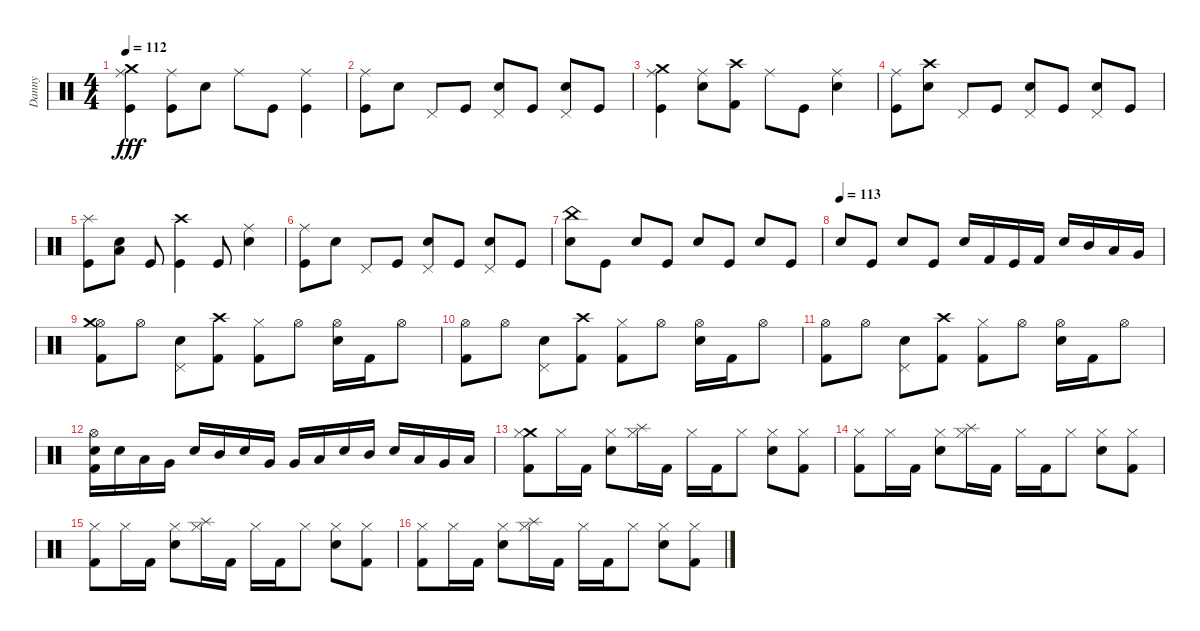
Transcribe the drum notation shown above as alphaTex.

\track ("Danny" "Danny") {instrument percussion}
\staff {score}
\articulation defaults
\ts (4 4)
\tempo 112
\clef neutral
\ks c
("Ride (middle)" "Crash medium (hit)" "Kick (hit)").4{dy fff} ("Ride (middle)" "Kick (hit)").8 "Snare (hit) 2".8 "Ride (middle)".8 "Kick (hit)".8 ("Ride (middle)" "Kick (hit)").4 |
("Ride (middle)" "Kick (hit)").8 "Snare (hit) 2".8 "Pedal Hi-Hat (hit)".8 "Kick (hit)".8 ("Pedal Hi-Hat (hit)" "Snare (hit) 2").8 "Kick (hit)".8 ("Pedal Hi-Hat (hit)" "Snare (hit) 2").8 "Kick (hit)".8 |
("Ride (middle)" "Crash medium (hit)" "Kick (hit)").4 ("Ride (middle)" "Snare (hit) 2").8 ("Crash high (hit)" "Kick (hit) 2").8 "Ride (middle)".8 "Kick (hit)".8 ("Ride (middle)" "Snare (hit) 2").4 |
("Ride (middle)" "Kick (hit)").8 ("Crash high (hit)" "Snare (hit) 2").8 "Pedal Hi-Hat (hit)".8 "Kick (hit)".8 ("Pedal Hi-Hat (hit)" "Snare (hit) 2").8 "Kick (hit)".8 ("Pedal Hi-Hat (hit)" "Snare (hit) 2").8 "Kick (hit)".8 |
("Splash (hit)" "Kick (hit)").8 ("Low Tom (hit)" "Snare (hit) 2").8 "Kick (hit)".8 ("Kick (hit)" "Crash high (hit)").4 "Kick (hit)".8 ("Ride (middle)" "Snare (hit) 2").4 |
("Ride (middle)" "Kick (hit)").8 "Snare (hit) 2".8 "Pedal Hi-Hat (hit)".8 "Kick (hit)".8 ("Pedal Hi-Hat (hit)" "Snare (hit) 2").8 "Kick (hit)".8 ("Pedal Hi-Hat (hit)" "Snare (hit) 2").8 "Kick (hit)".8 |
("Snare (hit) 2" "China (hit)").8 "Kick (hit)".8 "Snare (hit) 2".8 "Kick (hit)".8 "Snare (hit) 2".8 "Kick (hit)".8 "Snare (hit) 2".8 "Kick (hit)".8 |
\tempo (113)
"Snare (hit) 2".8 "Kick (hit)".8 "Snare (hit) 2".8 "Kick (hit)".8 "Snare (hit) 2".16 "Kick (hit) 2".16 "Kick (hit)".16 "Kick (hit) 2".16 "Snare (hit) 2".16 "Mid Tom (hit)".16 "Low Tom (hit)".16 "Very Low Tom (hit)".16 |
("Kick (hit) 2" "Hi-Hat (open)" "Crash medium (hit)").8 "Hi-Hat (open)".8 ("Snare (hit) 2" "Pedal Hi-Hat (hit)").8 ("Kick (hit) 2" "Crash high (hit)").8 ("Kick (hit) 2" "Hi-Hat (closed)").8 "Hi-Hat (open)".8 ("Snare (hit) 2" "Hi-Hat (open)").16 "Kick (hit) 2".16 "Hi-Hat (open)".8 |
("Kick (hit) 2" "Hi-Hat (open)").8 "Hi-Hat (open)".8 ("Snare (hit) 2" "Pedal Hi-Hat (hit)").8 ("Kick (hit) 2" "Crash high (hit)").8 ("Kick (hit) 2" "Hi-Hat (closed)").8 "Hi-Hat (open)".8 ("Snare (hit) 2" "Hi-Hat (open)").16 "Kick (hit) 2".16 "Hi-Hat (open)".8 |
("Kick (hit) 2" "Hi-Hat (open)").8 "Hi-Hat (open)".8 ("Snare (hit) 2" "Pedal Hi-Hat (hit)").8 ("Kick (hit) 2" "Crash high (hit)").8 ("Kick (hit) 2" "Hi-Hat (closed)").8 "Hi-Hat (open)".8 ("Snare (hit) 2" "Hi-Hat (open)").16 "Kick (hit) 2".16 "Hi-Hat (open)".8 |
("Kick (hit) 2" "Hi-Hat (open)" "Snare (hit) 2").16 "Snare (hit) 2".16 "Low Tom (hit)".16 "Very Low Tom (hit)".16 "Snare (hit) 2".16 "Mid Tom (hit)".16 "Snare (hit) 2".16 "Very Low Tom (hit)".16 "Very Low Tom (hit)".16 "Low Floor Tom (hit)".16 "Snare (hit) 2".16 "Mid Tom (hit)".16 "Snare (hit) 2".16 "Low Tom (hit)".16 "Very Low Tom (hit)".16 "Low Floor Tom (hit)".16 |
("Crash medium (hit)" "Kick (hit) 2" "Hi-Hat (closed)").8 "Hi-Hat (closed)".16 "Kick (hit) 2".16 ("Snare (hit) 2" "Hi-Hat (closed)").8 ("Splash (hit)" "Hi-Hat (closed)").16 "Kick (hit) 2".16 "Hi-Hat (closed)".16 "Kick (hit) 2".16 "Hi-Hat (closed)".8 ("Snare (hit) 2" "Hi-Hat (closed)").8 ("Kick (hit) 2" "Hi-Hat (closed)").8 |
("Kick (hit) 2" "Hi-Hat (closed)").8 "Hi-Hat (closed)".16 "Kick (hit) 2".16 ("Snare (hit) 2" "Hi-Hat (closed)").8 ("Splash (hit)" "Hi-Hat (closed)").16 "Kick (hit) 2".16 "Hi-Hat (closed)".16 "Kick (hit) 2".16 "Hi-Hat (closed)".8 ("Snare (hit) 2" "Hi-Hat (closed)").8 ("Kick (hit) 2" "Hi-Hat (closed)").8 |
("Kick (hit) 2" "Hi-Hat (closed)").8 "Hi-Hat (closed)".16 "Kick (hit) 2".16 ("Snare (hit) 2" "Hi-Hat (closed)").8 ("Splash (hit)" "Hi-Hat (closed)").16 "Kick (hit) 2".16 "Hi-Hat (closed)".16 "Kick (hit) 2".16 "Hi-Hat (closed)".8 ("Snare (hit) 2" "Hi-Hat (closed)").8 ("Kick (hit) 2" "Hi-Hat (closed)").8 |
("Kick (hit) 2" "Hi-Hat (closed)").8 "Hi-Hat (closed)".16 "Kick (hit) 2".16 ("Snare (hit) 2" "Hi-Hat (closed)").8 ("Splash (hit)" "Hi-Hat (closed)").16 "Kick (hit) 2".16 "Hi-Hat (closed)".16 "Kick (hit) 2".16 "Hi-Hat (closed)".8 ("Snare (hit) 2" "Hi-Hat (closed)").8 ("Kick (hit) 2" "Hi-Hat (closed)").8
